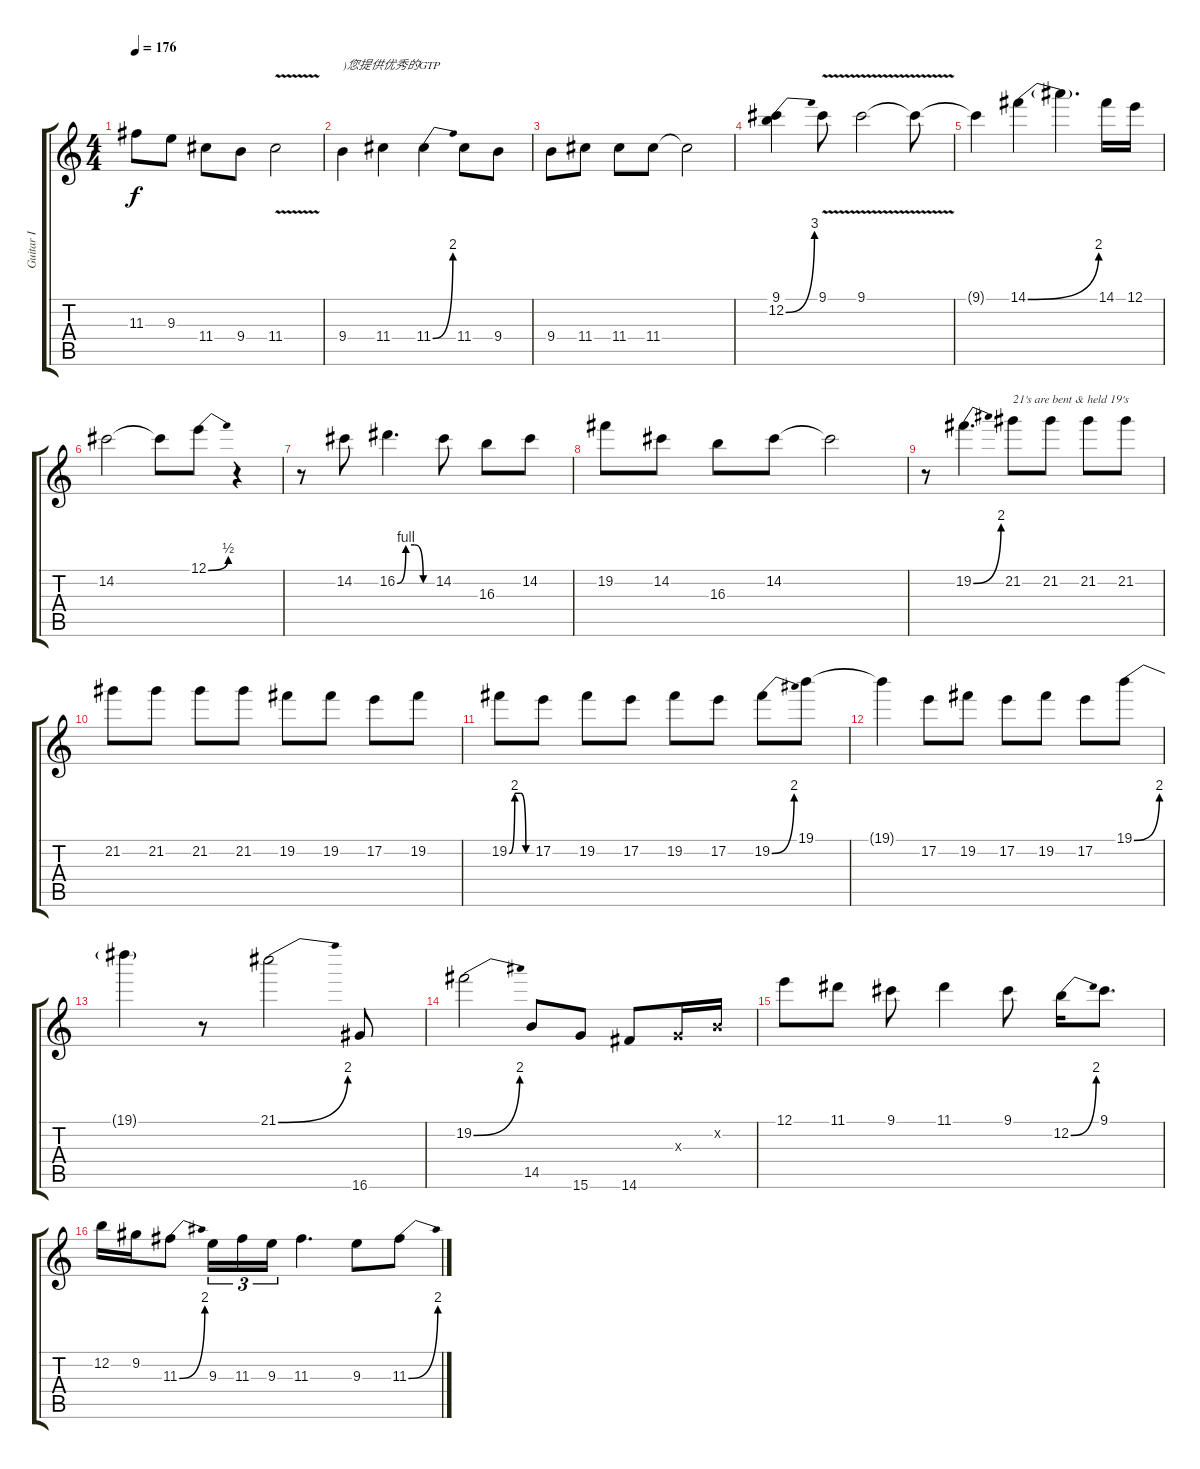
\track ("Guitar I" "Guitar I") {instrument distortionguitar}
\staff {score tabs}
\tuning (E4 B3 G3 D3 A2 E2) {hide}
\ts (4 4)
\tempo 176
\clef g2
\ks c
11.3.8{dy f} 9.3.8 11.4.8 9.4.8 11.4{v}.2 |
9.4.4{txt ")您提供优秀的GTP"} 11.4.4 11.4{be (bend 0 0 60 8)}.4 11.4.8 9.4.8 |
9.4.8 11.4.8 11.4.8 11.4.8 11.4{t}.2 |
(9.1 12.2{be (bend 0 0 60 12)}).4 9.1{v}.8 9.1{v}.2 9.1{t}.8 |
9.1{t}.4 14.1{be (bend 0 0 60 8)}.4 14.1{t}.4{d} 14.1.16 12.1.16 |
14.2.2 14.2{t}.8 12.1{be (bend 0 0 60 2)}.8 r.4 |
r.8 14.2.8 16.2{be (custom 0 0 15 4 30 4 45 0 60 0)}.4{d} 14.2.8 16.3.8 14.2.8 |
19.2.8 14.2.8 16.3.8 14.2.8 14.2{t}.2 |
r.8 19.2{be (bend 0 0 60 8)}.4{d} 21.2.8{txt "21's are bent & held 19's"} 21.2.8 21.2.8 21.2.8 |
21.2.8 21.2.8 21.2.8 21.2.8 19.2.8 19.2.8 17.2.8 19.2.8 |
19.2{be (custom 0 0 15 8 30 8 45 0 60 0)}.8 17.2.8 19.2.8 17.2.8 19.2.8 17.2.8 19.2{be (bend 0 0 60 8)}.8 19.1.8 |
19.1{t}.4 17.2.8 19.2.8 17.2.8 19.2.8 17.2.8 19.1{be (bend 0 0 60 8)}.8 |
19.1{t}.4 r.8 21.1{be (bend 0 0 60 8)}.2 16.6.8 |
19.2{be (bend 0 0 60 8)}.2 14.5.8 15.6.8 14.6.8 0.3{x}.16 0.2{x}.16 |
12.1.8 11.1.8 9.1.8 11.1.4 9.1.8 12.2{be (bend 0 0 60 8)}.16 9.1.8{d} |
12.2.16 9.2.16 11.3{be (bend 0 0 60 8)}.8 9.3.16{tu (3 2)} 11.3.16{tu (3 2)} 9.3.16{tu (3 2)} 11.3.4{d} 9.3.8 11.3{be (bend 0 0 60 8)}.8
